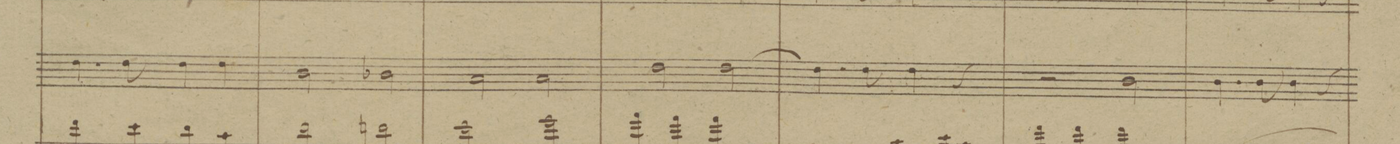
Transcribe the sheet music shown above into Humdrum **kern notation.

**kern	**text	**dynam
*I"Baſso	*	*
*clefF4	*	*
*k[b-]	*	*
*met(c|)	*	*
*M2/2	*	*
4.F\	.	.
8F\	.	.
4F\	.	.
4F\	.	.
=15	=15	=15
2D\	.	.
2D-X\	.	.
=16	=16	=16
2C\	.	.
2C\	.	.
=17	=17	=17
2F\	.	.
[2F\	.	.
=18	=18	=18
4.F\]	.	.
8F\	.	.
4F\	.	.
4r	.	.
=19	=19	=19
2r	.	.
2D\	.	.
=20	=20	=20
4.D\	.	.
8D\	.	.
4D\	.	.
4r	.	.
=21	=21	=21
*-	*-	*-
